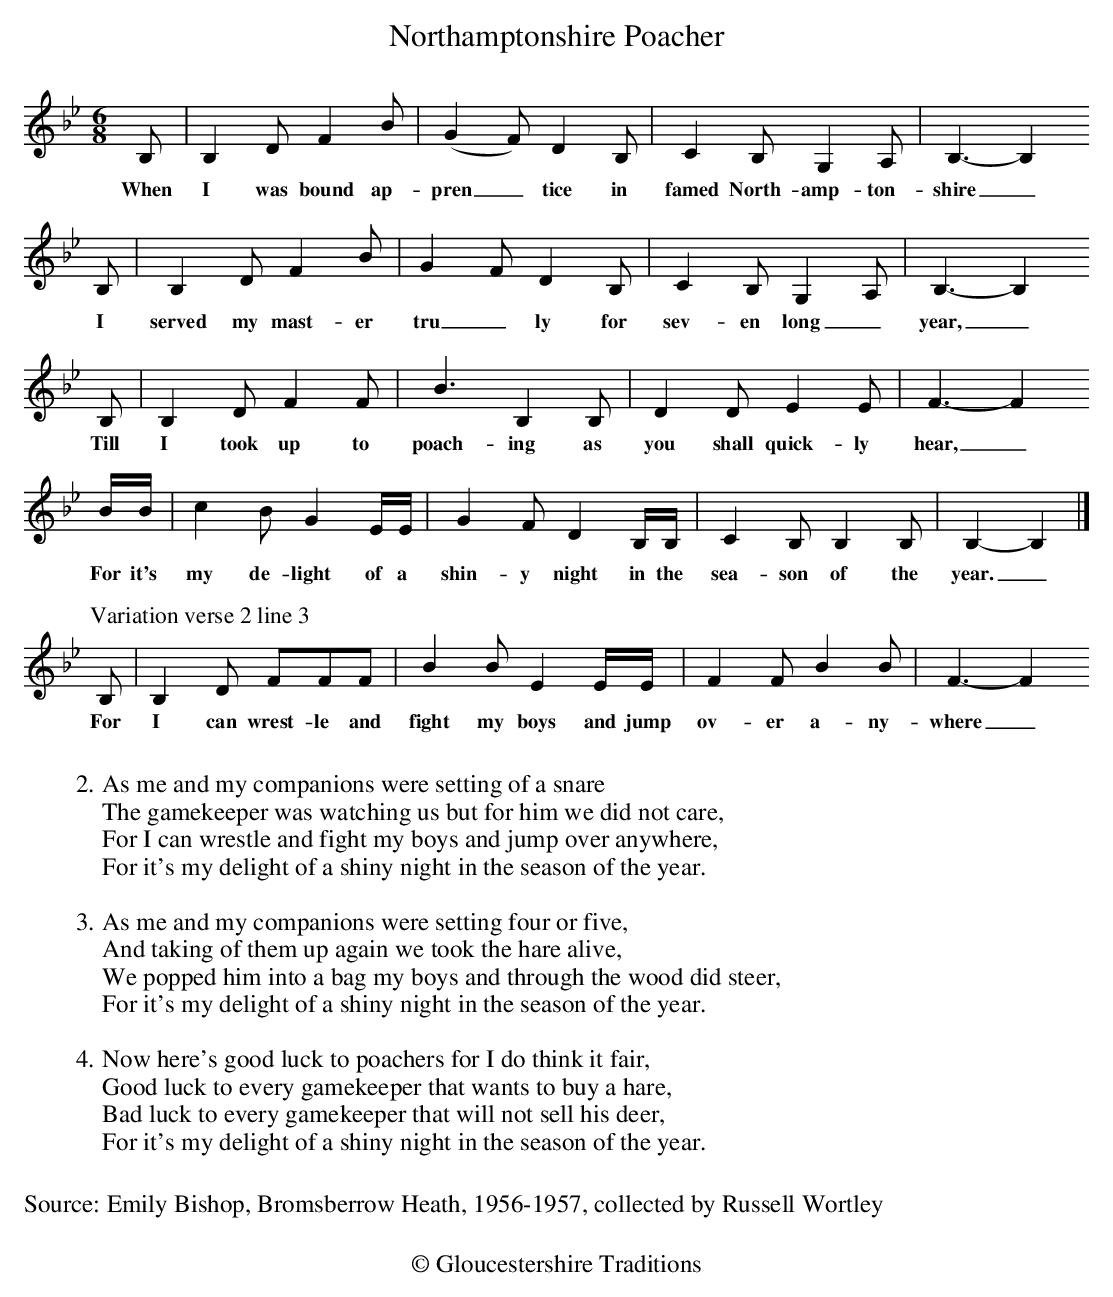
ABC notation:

X:1
T: Northamptonshire Poacher
M: 6/8
L: 1/8
K: Bb
B, | B,2DF2B | (G2F)D2B, | C2B,G,2A, | B,3-B,2
w:When I was bound ap-pren_tice in famed North-amp-ton-shire_
B, | B,2DF2B | G2FD2B, | C2B,G,2A, | B,3-B,2
w:I served my mast-er tru_ly for sev-en long_ year,_
B, | B,2D F2F | B3B,2B, | D2DE2E | F3-F2
w:Till I took up to poach-ing as you shall quick-ly hear,_
B/B/ | c2BG2E/E/ | G2FD2B,/B,/ | C2B,B,2B, | B,2-B,2 |]
w:For it's my de-light of a shin-y night in the sea-son of the year._
%%text
[P:Variation verse 2 line 3]B, | B,2D FFF | B2BE2E/E/ | F2FB2B | F3-F2
w:For I can wrest-le and fight my boys and jump ov-er a-ny-where_
%%text
%%text
%%text
W:2.As me and my companions were setting of a snare
W:The gamekeeper was watching us but for him we did not care,
W:For I can wrestle and fight my boys and jump over anywhere,
W:For it's my delight of a shiny night in the season of the year.
W:
W:3.As me and my companions were setting four or five,
W:And taking of them up again we took the hare alive,
W:We popped him into a bag my boys and through the wood did steer,
W:For it's my delight of a shiny night in the season of the year.
W:
W:4.Now here's good luck to poachers for I do think it fair,
W:Good luck to every gamekeeper that wants to buy a hare,
W:Bad luck to every gamekeeper that will not sell his deer,
W:For it's my delight of a shiny night in the season of the year.
